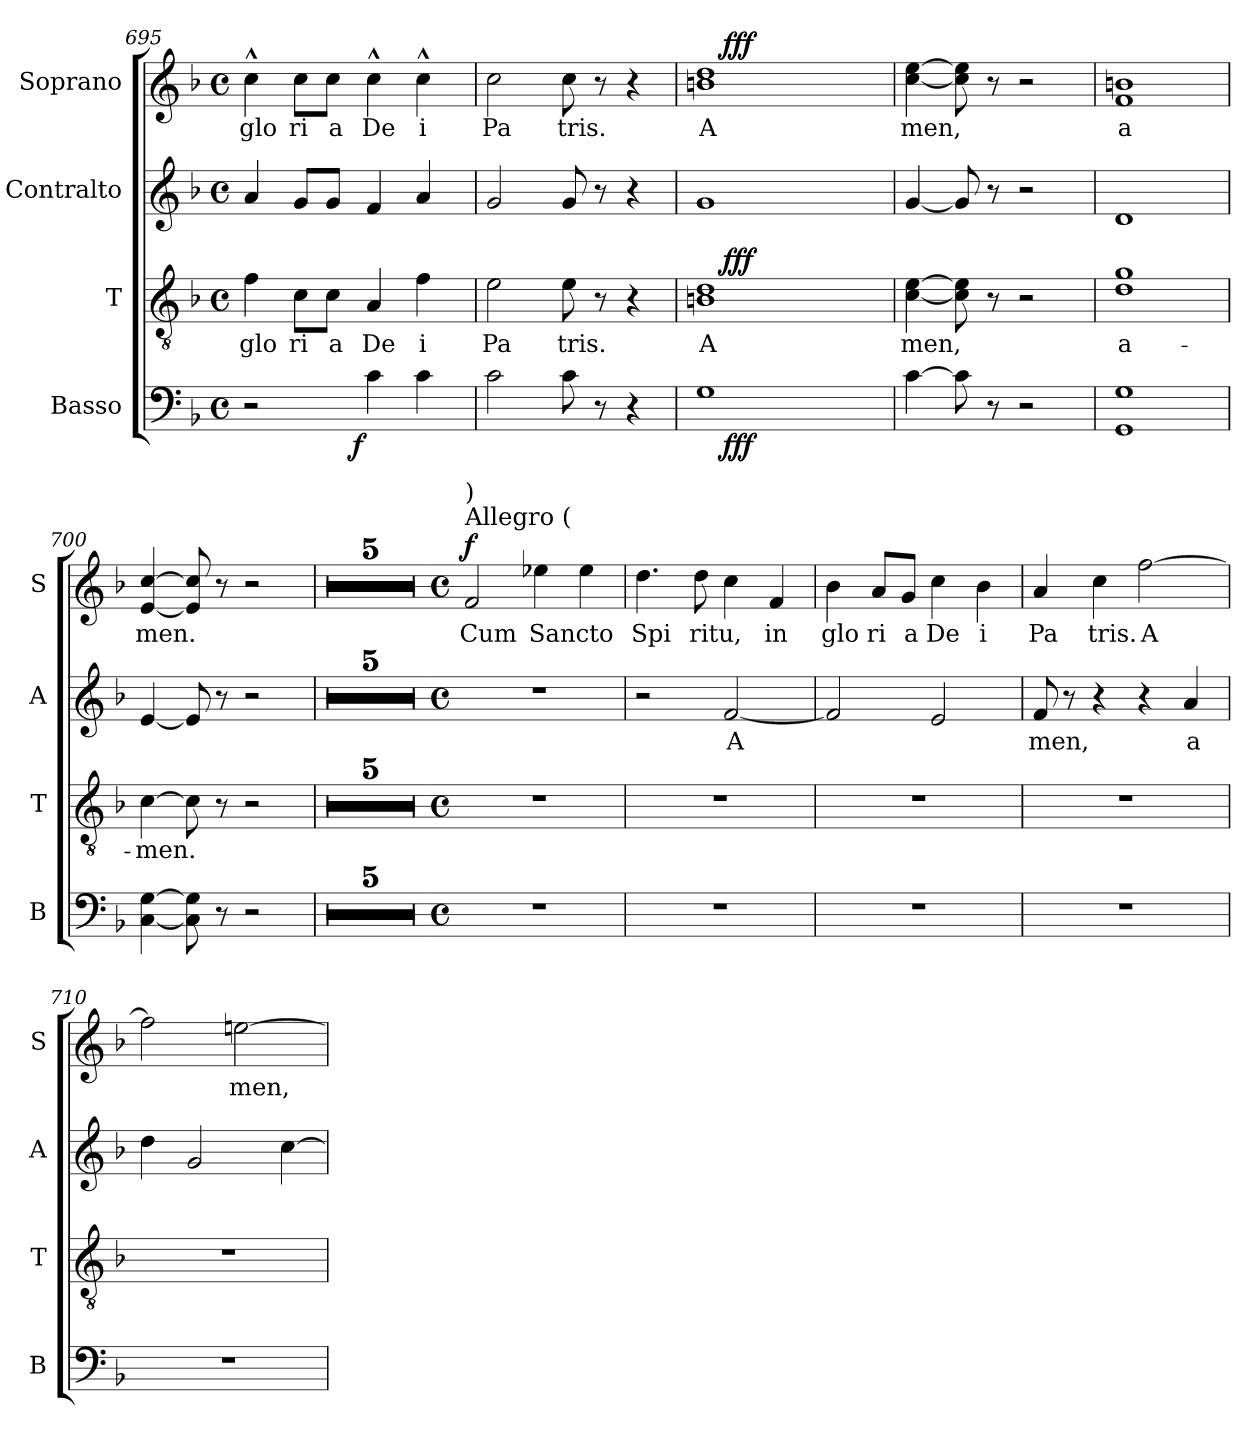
**kern	**dynam	**kern	**text	**dynam	**kern	**text	**kern	**text	**dynam
*part4	*part4	*part3	*part3	*part3	*part2	*part2	*part1	*part1	*part1
*staff4	*staff4	*staff3	*staff3	*staff3	*staff2	*staff2	*staff1	*staff1	*staff1
*I"Basso	*	*I"T	*	*	*I"Contralto	*	*I"Soprano	*	*
*I'B	*	*I'T	*	*	*I'A	*	*I'S	*	*
*clefF4	*	*clefGv2	*	*	*clefG2	*	*clefG2	*	*
*k[b-]	*	*k[b-]	*	*	*k[b-]	*	*k[b-]	*	*
*F:	*	*F:	*	*	*F:	*	*F:	*	*
*M4/4	*	*M4/4	*	*	*M4/4	*	*M4/4	*	*
*met(c)	*	*met(c)	*	*	*met(c)	*	*met(c)	*	*
=695	=695	=695	=695	=695	=695	=695	=695	=695	=695
!	!	!	!LO:LY:b:cj	!	!	!	!	!LO:LY:b:cj	!
*^	*	*	*	*	*	*	*	*	*
2r	4...ryy	.	4f\	glo	.	4a/	.	4cc^^>\	glo	.
!	!	!	!	!LO:LY:b:cj	!	!	!	!	!LO:LY:b:cj	!
.	.	.	8c\L	ri	.	8g/L	.	8cc\L	ri	.
!	!	!	!	!LO:LY:b:cj	!	!	!	!	!LO:LY:b:cj	!
.	.	.	8c\J	a	.	8g/J	.	8cc\J	a	.
!	!	!LO:DY:b	!	!	!	!	!	!	!	!
.	2ryy	f	.	.	.	.	.	.	.	.
!	!	!	!	!LO:LY:b:cj	!	!	!	!	!LO:LY:b:cj	!
4c\	.	.	4A/	De	.	4f/	.	4cc^^>\	De	.
!	!	!	!	!LO:LY:b:cj	!	!	!	!	!LO:LY:b:cj	!
4c\	.	.	4f\	i	.	4a/	.	4cc^^>\	i	.
.	32ryy	.	.	.	.	.	.	.	.	.
=696	=696	=696	=696	=696	=696	=696	=696	=696	=696	=696
!	!	!	!	!LO:LY:b:cj	!	!	!	!	!LO:LY:b:cj	!
*v	*v	*	*	*	*	*	*	*	*	*
2c\	.	2e\	Pa	.	2g/	.	2cc\	Pa	.
!	!	!	!LO:LY:b:cj	!	!	!	!	!LO:LY:b:cj	!
8c\	.	8e\	tris.	.	8g/	.	8cc\	tris.	.
8r	.	8r	.	.	8r	.	8r	.	.
4r	.	4r	.	.	4r	.	4r	.	.
=697	=697	=697	=697	=697	=697	=697	=697	=697	=697
!	!	!	!LO:LY:b:cj	!	!	!	!	!LO:LY:b:cj	!
*^	*	*^	*	*	*	*	*^	*	*
1G	16.ryy	.	1d 1Bn	16.ryy	A	.	1g	.	1dd 1bn	16.ryy	A	.
!	!	!LO:DY:b	!	!	!	!LO:DY:a	!	!	!	!	!	!LO:DY:a
.	2ryy	fff	.	2ryy	.	fff	.	.	.	2ryy	.	fff
.	4ryy	.	.	4ryy	.	.	.	.	.	4ryy	.	.
.	8ryy	.	.	8ryy	.	.	.	.	.	8ryy	.	.
.	32ryy	.	.	32ryy	.	.	.	.	.	32ryy	.	.
=698	=698	=698	=698	=698	=698	=698	=698	=698	=698	=698	=698	=698
!	!	!	!	!	!LO:LY:b	!	!	!	!	!	!LO:LY:b	!
*v	*v	*	*	*	*	*	*	*	*v	*v	*	*
*	*	*v	*v	*	*	*	*	*	*	*
[>4c\	.	[>4e\ [<4c\	men,	.	[<4g/	.	[>4ee\ [<4cc\	men,	.
8c\]	.	8c\] 8e\]	.	.	8g/]	.	8ee\] 8cc\]	.	.
8r	.	8r	.	.	8r	.	8r	.	.
2r	.	2r	.	.	2r	.	2r	.	.
!!LO:LB:g=z
=699	=699	=699	=699	=699	=699	=699	=699	=699	=699
!	!	!	!LO:LY:b:cj	!	!	!	!	!LO:LY:b:cj	!
1G 1GG	.	1g 1d	a-	.	1d	.	1bn 1f	a	.
=700	=700	=700	=700	=700	=700	=700	=700	=700	=700
!	!	!	!LO:LY:b	!	!	!	!	!LO:LY:b	!
[>4G\ [<4C\	.	[>4c\	-men.	.	[<4e/	.	[>4cc/ [<4e/	men.	.
8G\] 8C\]	.	8c\]	.	.	8e/]	.	8cc/] 8e/]	.	.
8r	.	8r	.	.	8r	.	8r	.	.
2r	.	2r	.	.	2r	.	2r	.	.
=701	=701	=701	=701	=701	=701	=701	=701	=701	=701
1r	.	1r	.	.	1r	.	1r	.	.
=702	=702	=702	=702	=702	=702	=702	=702	=702	=702
1r	.	1r	.	.	1r	.	1r	.	.
=703	=703	=703	=703	=703	=703	=703	=703	=703	=703
1r	.	1r	.	.	1r	.	1r	.	.
=704	=704	=704	=704	=704	=704	=704	=704	=704	=704
1r	.	1r	.	.	1r	.	1r	.	.
=705	=705	=705	=705	=705	=705	=705	=705	=705	=705
1r	.	1r	.	.	1r	.	1r	.	.
!!LO:PB:g=z
=706	=706||	=706	=706||	=706||	=706	=706||	=706||	=706||	=706||
*M4/4	*	*M4/4	*	*	*M4/4	*	*M4/4	*	*
*met(c)	*	*met(c)	*	*	*met(c)	*	*met(c)	*	*
*	*	*	*	*	*	*	*MM168	*	*
!	!	!	!	!	!	!	!LO:TX:a:t=Allegro (	!	!
!	!	!	!	!	!	!	!LO:TX:a:t=)	!	!
!	!	!	!	!	!	!	!	!LO:LY:b:cj	!LO:DY:a
1r	.	1r	.	.	1r	.	2f/	Cum	f
!	!	!	!	!	!	!	!	!LO:LY:b:cj	!
.	.	.	.	.	.	.	4ee-X\	Sancto	.
.	.	.	.	.	.	.	4ee-\	.	.
=707	=707	=707	=707	=707	=707	=707	=707	=707	=707
!	!	!	!	!	!	!	!	!LO:LY:b:cj	!
1r	.	1r	.	.	2r	.	4.dd\	Spi	.
!	!	!	!	!	!	!	!	!LO:LY:b	!
.	.	.	.	.	.	.	8dd\	ritu,	.
!	!	!	!	!	!	!LO:LY:b:cj	!	!	!
.	.	.	.	.	[<2f/	A	4cc\	.	.
!	!	!	!	!	!	!	!	!LO:LY:b:cj	!
.	.	.	.	.	.	.	4f/	in	.
=708	=708	=708	=708	=708	=708	=708	=708	=708	=708
!	!	!	!	!	!	!	!	!LO:LY:b:cj	!
1r	.	1r	.	.	2f/]	.	4b-\	glo	.
!	!	!	!	!	!	!	!	!LO:LY:b:cj	!
.	.	.	.	.	.	.	8a/L	ri	.
!	!	!	!	!	!	!	!	!LO:LY:b:cj	!
.	.	.	.	.	.	.	8g/J	a	.
!	!	!	!	!	!	!	!	!LO:LY:b:cj	!
.	.	.	.	.	2e/	.	4cc\	De	.
!	!	!	!	!	!	!	!	!LO:LY:b:cj	!
.	.	.	.	.	.	.	4b-\	i	.
=709	=709	=709	=709	=709	=709	=709	=709	=709	=709
!	!	!	!	!	!	!LO:LY:b:cj	!	!LO:LY:b:cj	!
1r	.	1r	.	.	8f/	men,	4a/	Pa	.
.	.	.	.	.	8r	.	.	.	.
!	!	!	!	!	!	!	!	!LO:LY:b:cj	!
.	.	.	.	.	4r	.	4cc\	tris.	.
!	!	!	!	!	!	!	!	!LO:LY:b:cj	!
.	.	.	.	.	4r	.	[>2ff\	A	.
!	!	!	!	!	!	!LO:LY:b:cj	!	!	!
.	.	.	.	.	4a/	a	.	.	.
=710	=710	=710	=710	=710	=710	=710	=710	=710	=710
1r	.	1r	.	.	4dd\	.	2ff\]	.	.
.	.	.	.	.	2g/	.	.	.	.
!	!	!	!	!	!	!	!	!LO:LY:b	!
.	.	.	.	.	.	.	[>2een\	men,	.
.	.	.	.	.	[>4cc\	.	.	.	.
=	=	=	=	=	=	=	=	=	=
*-	*-	*-	*-	*-	*-	*-	*-	*-	*-
